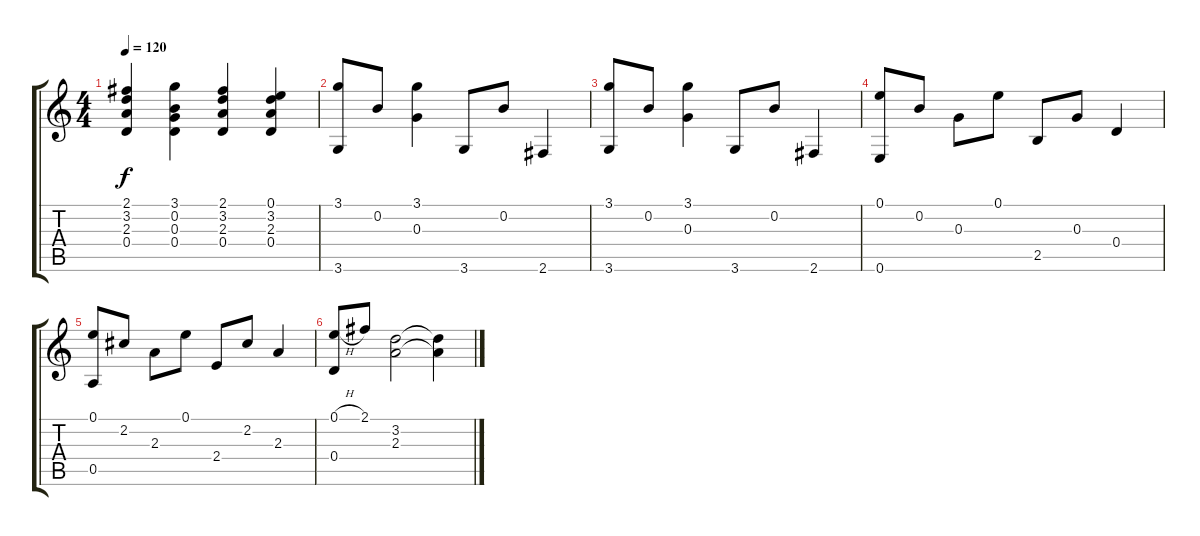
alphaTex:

\track "" {instrument acousticguitarnylon}
\staff {score tabs}
\tuning (E4 B3 G3 D3 A2 E2) {hide}
\ts (4 4)
\tempo 120
\clef g2
\ks c
(2.1 3.2 2.3 0.4).4{dy f} (3.1 0.2 0.3 0.4).4 (2.1 3.2 2.3 0.4).4 (0.1 3.2 2.3 0.4).4 |
(3.1 3.6).8 0.2.8 (3.1 0.3).4 3.6.8 0.2.8 2.6.4 |
(3.1 3.6).8 0.2.8 (3.1 0.3).4 3.6.8 0.2.8 2.6.4 |
(0.1 0.6).8 0.2.8 0.3.8 0.1.8 2.5.8 0.3.8 0.4.4 |
(0.1 0.5).8 2.2.8 2.3.8 0.1.8 2.4.8 2.2.8 2.3.4 |
(0.1{h} 0.4).8 2.1.8 (3.2 2.3).2 (3.2{t} 2.3{t}).4
